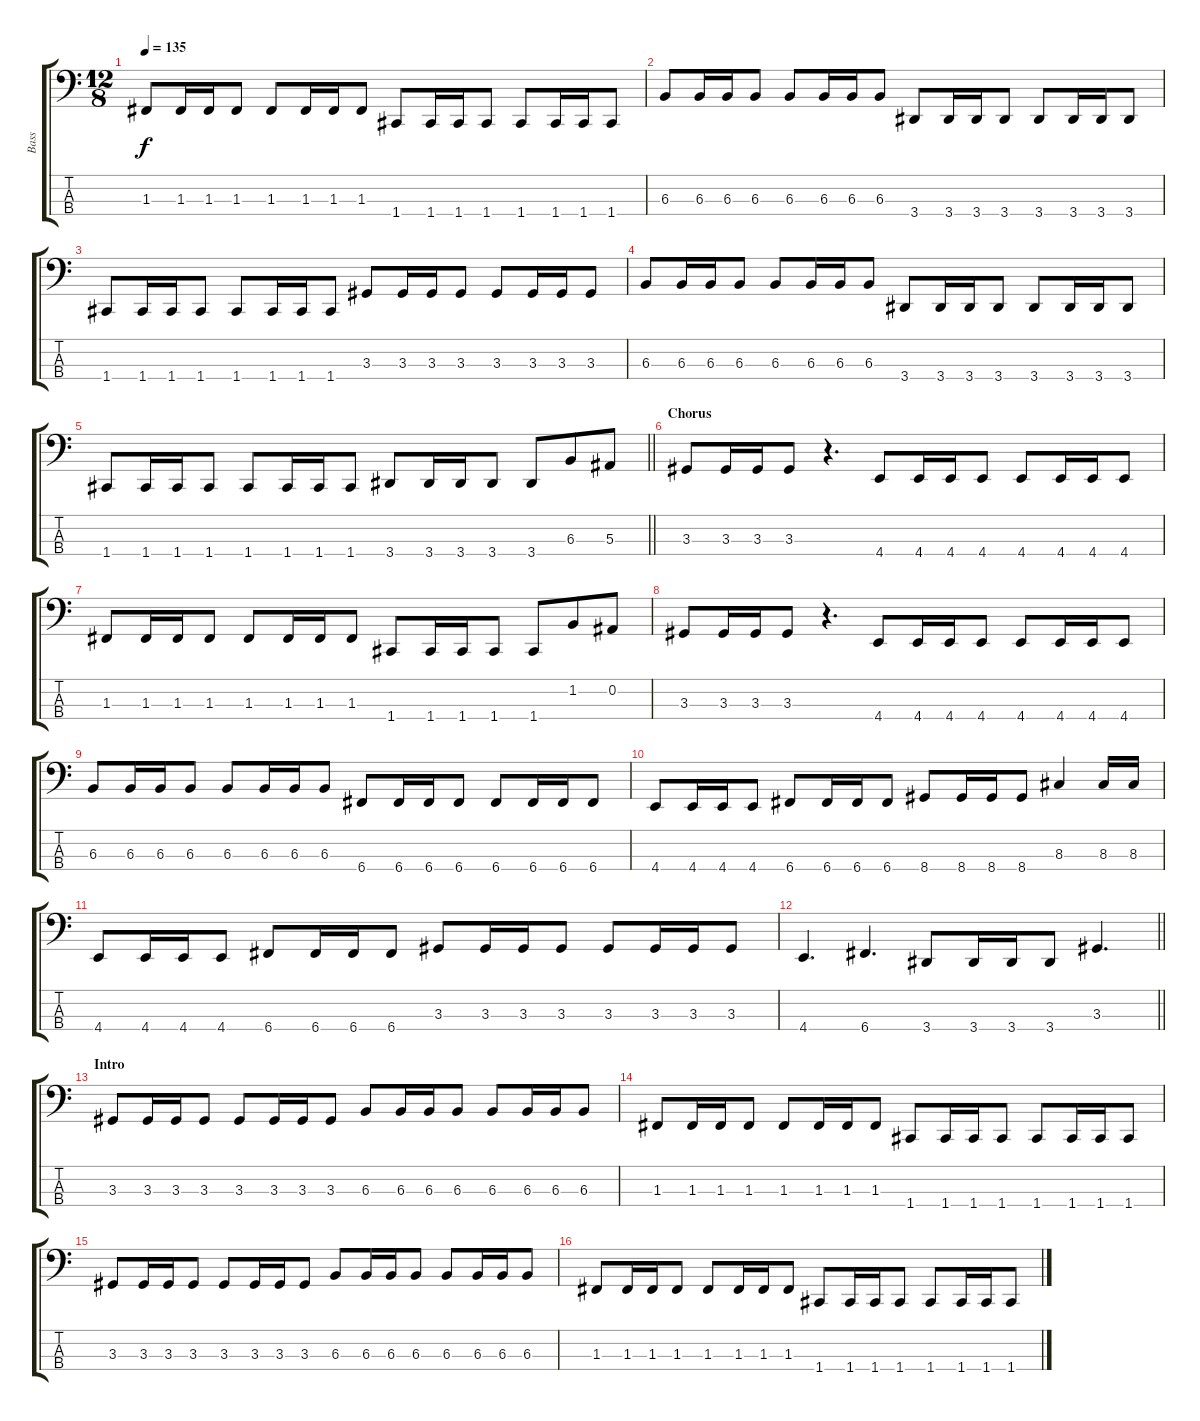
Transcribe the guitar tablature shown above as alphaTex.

\track ("Bass" "Bass") {instrument electricbassfinger}
\staff {score tabs}
\tuning (Eb2 Bb1 F1 C1) {hide}
\ts (12 8)
\tempo 135
\clef f4
\ks c
1.3.8{dy f} 1.3.16 1.3.16 1.3.8 1.3.8 1.3.16 1.3.16 1.3.8 1.4.8 1.4.16 1.4.16 1.4.8 1.4.8 1.4.16 1.4.16 1.4.8 |
6.3.8 6.3.16 6.3.16 6.3.8 6.3.8 6.3.16 6.3.16 6.3.8 3.4.8 3.4.16 3.4.16 3.4.8 3.4.8 3.4.16 3.4.16 3.4.8 |
1.4.8 1.4.16 1.4.16 1.4.8 1.4.8 1.4.16 1.4.16 1.4.8 3.3.8 3.3.16 3.3.16 3.3.8 3.3.8 3.3.16 3.3.16 3.3.8 |
6.3.8 6.3.16 6.3.16 6.3.8 6.3.8 6.3.16 6.3.16 6.3.8 3.4.8 3.4.16 3.4.16 3.4.8 3.4.8 3.4.16 3.4.16 3.4.8 |
\barLineRight lightlight
1.4.8 1.4.16 1.4.16 1.4.8 1.4.8 1.4.16 1.4.16 1.4.8 3.4.8 3.4.16 3.4.16 3.4.8 3.4.8 6.3.8 5.3.8 |
\section ("" "Chorus")
3.3.8 3.3.16 3.3.16 3.3.8 r.4{d} 4.4.8 4.4.16 4.4.16 4.4.8 4.4.8 4.4.16 4.4.16 4.4.8 |
1.3.8 1.3.16 1.3.16 1.3.8 1.3.8 1.3.16 1.3.16 1.3.8 1.4.8 1.4.16 1.4.16 1.4.8 1.4.8 1.2.8 0.2.8 |
3.3.8 3.3.16 3.3.16 3.3.8 r.4{d} 4.4.8 4.4.16 4.4.16 4.4.8 4.4.8 4.4.16 4.4.16 4.4.8 |
6.3.8 6.3.16 6.3.16 6.3.8 6.3.8 6.3.16 6.3.16 6.3.8 6.4.8 6.4.16 6.4.16 6.4.8 6.4.8 6.4.16 6.4.16 6.4.8 |
4.4.8 4.4.16 4.4.16 4.4.8 6.4.8 6.4.16 6.4.16 6.4.8 8.4.8 8.4.16 8.4.16 8.4.8 8.3.4 8.3.16 8.3.16 |
4.4.8 4.4.16 4.4.16 4.4.8 6.4.8 6.4.16 6.4.16 6.4.8 3.3.8 3.3.16 3.3.16 3.3.8 3.3.8 3.3.16 3.3.16 3.3.8 |
\barLineRight lightlight
4.4.4{d} 6.4.4{d} 3.4.8 3.4.16 3.4.16 3.4.8 3.3.4{d} |
\section ("" "Intro")
3.3.8 3.3.16 3.3.16 3.3.8 3.3.8 3.3.16 3.3.16 3.3.8 6.3.8 6.3.16 6.3.16 6.3.8 6.3.8 6.3.16 6.3.16 6.3.8 |
1.3.8 1.3.16 1.3.16 1.3.8 1.3.8 1.3.16 1.3.16 1.3.8 1.4.8 1.4.16 1.4.16 1.4.8 1.4.8 1.4.16 1.4.16 1.4.8 |
3.3.8 3.3.16 3.3.16 3.3.8 3.3.8 3.3.16 3.3.16 3.3.8 6.3.8 6.3.16 6.3.16 6.3.8 6.3.8 6.3.16 6.3.16 6.3.8 |
1.3.8 1.3.16 1.3.16 1.3.8 1.3.8 1.3.16 1.3.16 1.3.8 1.4.8 1.4.16 1.4.16 1.4.8 1.4.8 1.4.16 1.4.16 1.4.8
